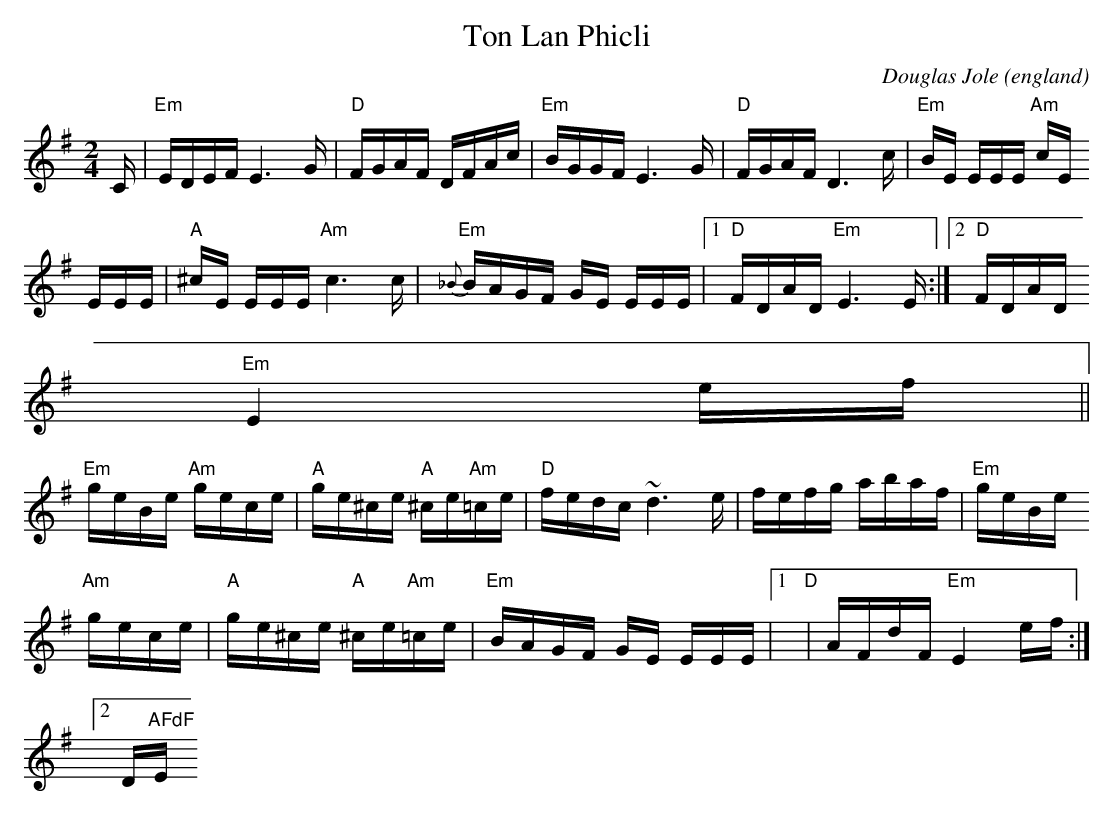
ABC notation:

X:1
T:Ton Lan Phicli
O:england
M:2/4
L:1/16
C:Douglas Jole
K:Em
C|"Em"EDEF E6G|"D"FGAF DFAc|"Em"BGGF E6G|"D"FGAF D6c|"Em"BE 3EEE "Am"cE
3EEE|"A"^cE 3EEE "Am"c6c|"Em"{_B}BAGF GE 3EEE|1"D"FDAD "Em"E6E:|2"D"FDAD
"Em" E4 ef||
"Em"geBe "Am"gece|"A"ge^ce "A"^ce"Am"=ce|"D"fedc ~d6e|fefg abaf|"Em"geBe
"Am"gece|"A"ge^ce "A"^ce"Am"=ce|"Em"BAGF GE 3EEE|1"D"|AFdF "Em"E4ef:|2"
D"AFdF "Em"E6E||
